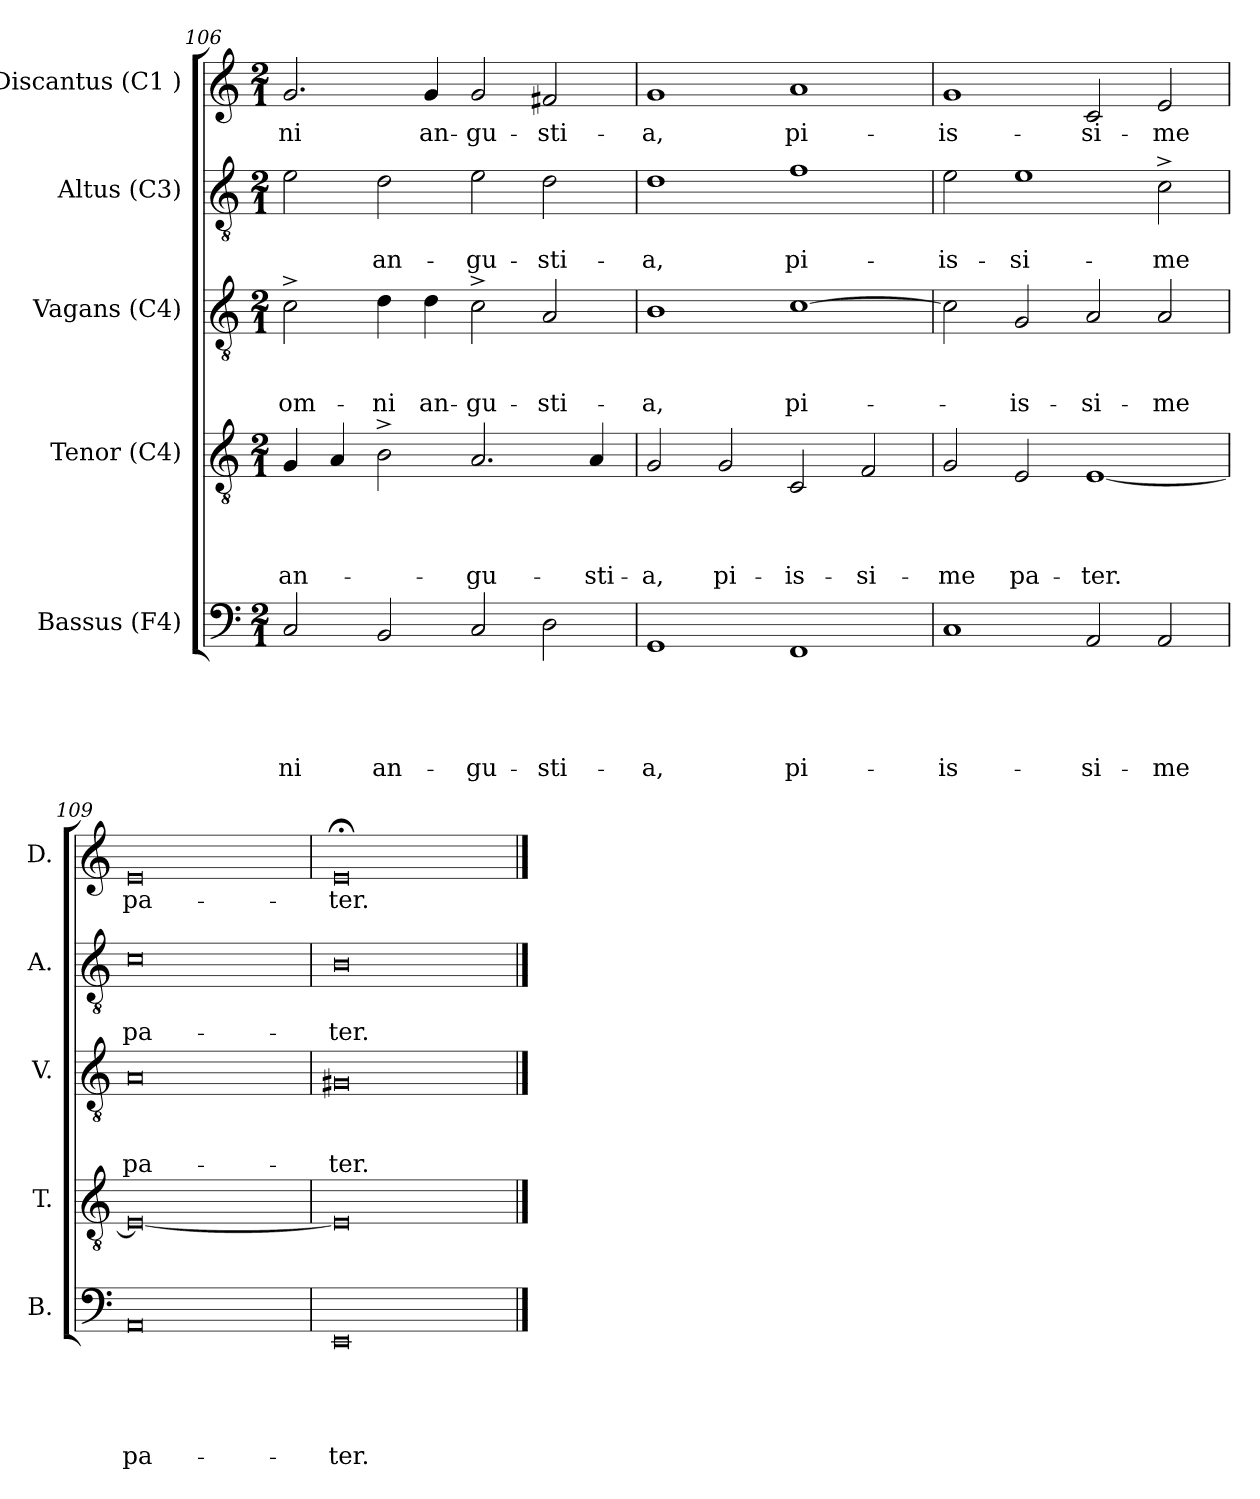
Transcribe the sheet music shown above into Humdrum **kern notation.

**kern	**text	**text	**text	**text	**text	**kern	**text	**text	**text	**text	**kern	**text	**text	**text	**kern	**text	**text	**kern	**text
*part5	*part5	*part5	*part5	*part5	*part5	*part4	*part4	*part4	*part4	*part4	*part3	*part3	*part3	*part3	*part2	*part2	*part2	*part1	*part1
*staff5	*staff5	*staff5	*staff5	*staff5	*staff5	*staff4	*staff4	*staff4	*staff4	*staff4	*staff3	*staff3	*staff3	*staff3	*staff2	*staff2	*staff2	*staff1	*staff1
*I"Bassus (F4)	*	*	*	*	*	*I"Tenor (C4)	*	*	*	*	*I"Vagans (C4)	*	*	*	*I"Altus (C3)	*	*	*I"Discantus (C1 )	*
*I'B.	*	*	*	*	*	*I'T.	*	*	*	*	*I'V.	*	*	*	*I'A.	*	*	*I'D.	*
*clefF4	*	*	*	*	*	*clefGv2	*	*	*	*	*clefGv2	*	*	*	*clefGv2	*	*	*clefG2	*
*k[]	*	*	*	*	*	*k[]	*	*	*	*	*k[]	*	*	*	*k[]	*	*	*k[]	*
*C:	*	*	*	*	*	*C:	*	*	*	*	*C:	*	*	*	*C:	*	*	*C:	*
*M2/1	*	*	*	*	*	*M2/1	*	*	*	*	*M2/1	*	*	*	*M2/1	*	*	*M2/1	*
=106	=106	=106	=106	=106	=106	=106	=106	=106	=106	=106	=106	=106	=106	=106	=106	=106	=106	=106	=106
!	!	!	!	!	!LO:LY:b	!	!	!	!	!LO:LY:b	!	!	!	!LO:LY:b	!	!	!	!	!LO:LY:b
2C/	.	.	.	.	-ni	4G/	.	.	.	an-	2c^>\	.	.	om-	2e\	.	.	2.g/	-ni
.	.	.	.	.	.	4A/	.	.	.	.	.	.	.	.	.	.	.	.	.
!	!	!	!	!	!LO:LY:b	!	!	!	!	!	!	!	!	!LO:LY:b	!	!	!LO:LY:b	!	!
2BB/	.	.	.	.	an-	2B^>\	.	.	.	.	4d\	.	.	-ni	2d\	.	an-	.	.
!	!	!	!	!	!	!	!	!	!	!	!	!	!	!LO:LY:b	!	!	!	!	!LO:LY:b
.	.	.	.	.	.	.	.	.	.	.	4d\	.	.	an-	.	.	.	4g/	an-
!	!	!	!	!	!LO:LY:b	!	!	!	!	!LO:LY:b	!	!	!	!LO:LY:b	!	!	!LO:LY:b	!	!LO:LY:b
2C/	.	.	.	.	-gu-	2.A/	.	.	.	-gu-	2c^>\	.	.	-gu-	2e\	.	-gu-	2g/	-gu-
!	!	!	!	!	!LO:LY:b	!	!	!	!	!	!	!	!	!LO:LY:b	!	!	!LO:LY:b	!	!LO:LY:b
2D\	.	.	.	.	-sti-	.	.	.	.	.	2A/	.	.	-sti-	2d\	.	-sti-	2f#X/	-sti-
!	!	!	!	!	!	!	!	!	!	!LO:LY:b	!	!	!	!	!	!	!	!	!
.	.	.	.	.	.	4A/	.	.	.	-sti-	.	.	.	.	.	.	.	.	.
!!LO:LB:g=z
=107	=107	=107	=107	=107	=107	=107	=107	=107	=107	=107	=107	=107	=107	=107	=107	=107	=107	=107	=107
!	!	!	!	!	!LO:LY:b	!	!	!	!	!LO:LY:b	!	!	!	!LO:LY:b	!	!	!LO:LY:b	!	!LO:LY:b
1GG	.	.	.	.	-a,	2G/	.	.	.	-a,	1B	.	.	-a,	1d	.	-a,	1g	-a,
!	!	!	!	!	!	!	!	!	!	!LO:LY:b	!	!	!	!	!	!	!	!	!
.	.	.	.	.	.	2G/	.	.	.	pi-	.	.	.	.	.	.	.	.	.
!	!	!	!	!	!LO:LY:b	!	!	!	!	!LO:LY:b	!	!	!	!LO:LY:b	!	!	!LO:LY:b	!	!LO:LY:b
1FF	.	.	.	.	pi-	2C/	.	.	.	-is-	[>1c	.	.	pi-	1f	.	pi-	1a	pi-
!	!	!	!	!	!	!	!	!	!	!LO:LY:b	!	!	!	!	!	!	!	!	!
.	.	.	.	.	.	2F/	.	.	.	-si-	.	.	.	.	.	.	.	.	.
=108	=108	=108	=108	=108	=108	=108	=108	=108	=108	=108	=108	=108	=108	=108	=108	=108	=108	=108	=108
!	!	!	!	!	!LO:LY:b:rj	!	!	!	!	!LO:LY:b	!	!	!	!	!	!	!LO:LY:b	!	!LO:LY:b:rj
1C	.	.	.	.	-is-	2G/	.	.	.	-me	2c\]	.	.	.	2e\	.	-is-	1g	-is-
!	!	!	!	!	!	!	!	!	!	!LO:LY:b	!	!	!	!LO:LY:b	!	!	!LO:LY:b	!	!
.	.	.	.	.	.	2E/	.	.	.	pa-	2G/	.	.	-is-	1e	.	-si-	.	.
!	!	!	!	!	!LO:LY:b	!	!	!	!	!LO:LY:b	!	!	!	!LO:LY:b	!	!	!	!	!LO:LY:b
2AA/	.	.	.	.	-si-	[<1E	.	.	.	-ter.	2A/	.	.	-si-	.	.	.	2c/	-si-
!	!	!	!	!	!LO:LY:b	!	!	!	!	!	!	!	!	!LO:LY:b	!	!	!LO:LY:b	!	!LO:LY:b
2AA/	.	.	.	.	-me	.	.	.	.	.	2A/	.	.	-me	2c^>\	.	-me	2e/	-me
=109	=109	=109	=109	=109	=109	=109	=109	=109	=109	=109	=109	=109	=109	=109	=109	=109	=109	=109	=109
!	!	!	!	!	!LO:LY:b:rj	!	!	!	!	!	!	!	!	!LO:LY:b:rj	!	!	!LO:LY:b:rj	!	!LO:LY:b:rj
0AA	.	.	.	.	pa-	0E_	.	.	.	.	0A	.	.	pa-	0c	.	pa-	0e	pa-
=110	=110	=110	=110	=110	=110	=110	=110	=110	=110	=110	=110	=110	=110	=110	=110	=110	=110	=110	=110
!	!	!	!	!	!LO:LY:b	!	!	!	!	!	!	!	!	!LO:LY:b	!	!	!LO:LY:b	!	!LO:LY:b
0EE	.	.	.	.	-ter.	0E]	.	.	.	.	0G#X	.	.	-ter.	0B	.	-ter.	0e;	-ter.
==	==	==	==	==	==	==	==	==	==	==	==	==	==	==	==	==	==	==	==
*-	*-	*-	*-	*-	*-	*-	*-	*-	*-	*-	*-	*-	*-	*-	*-	*-	*-	*-	*-
